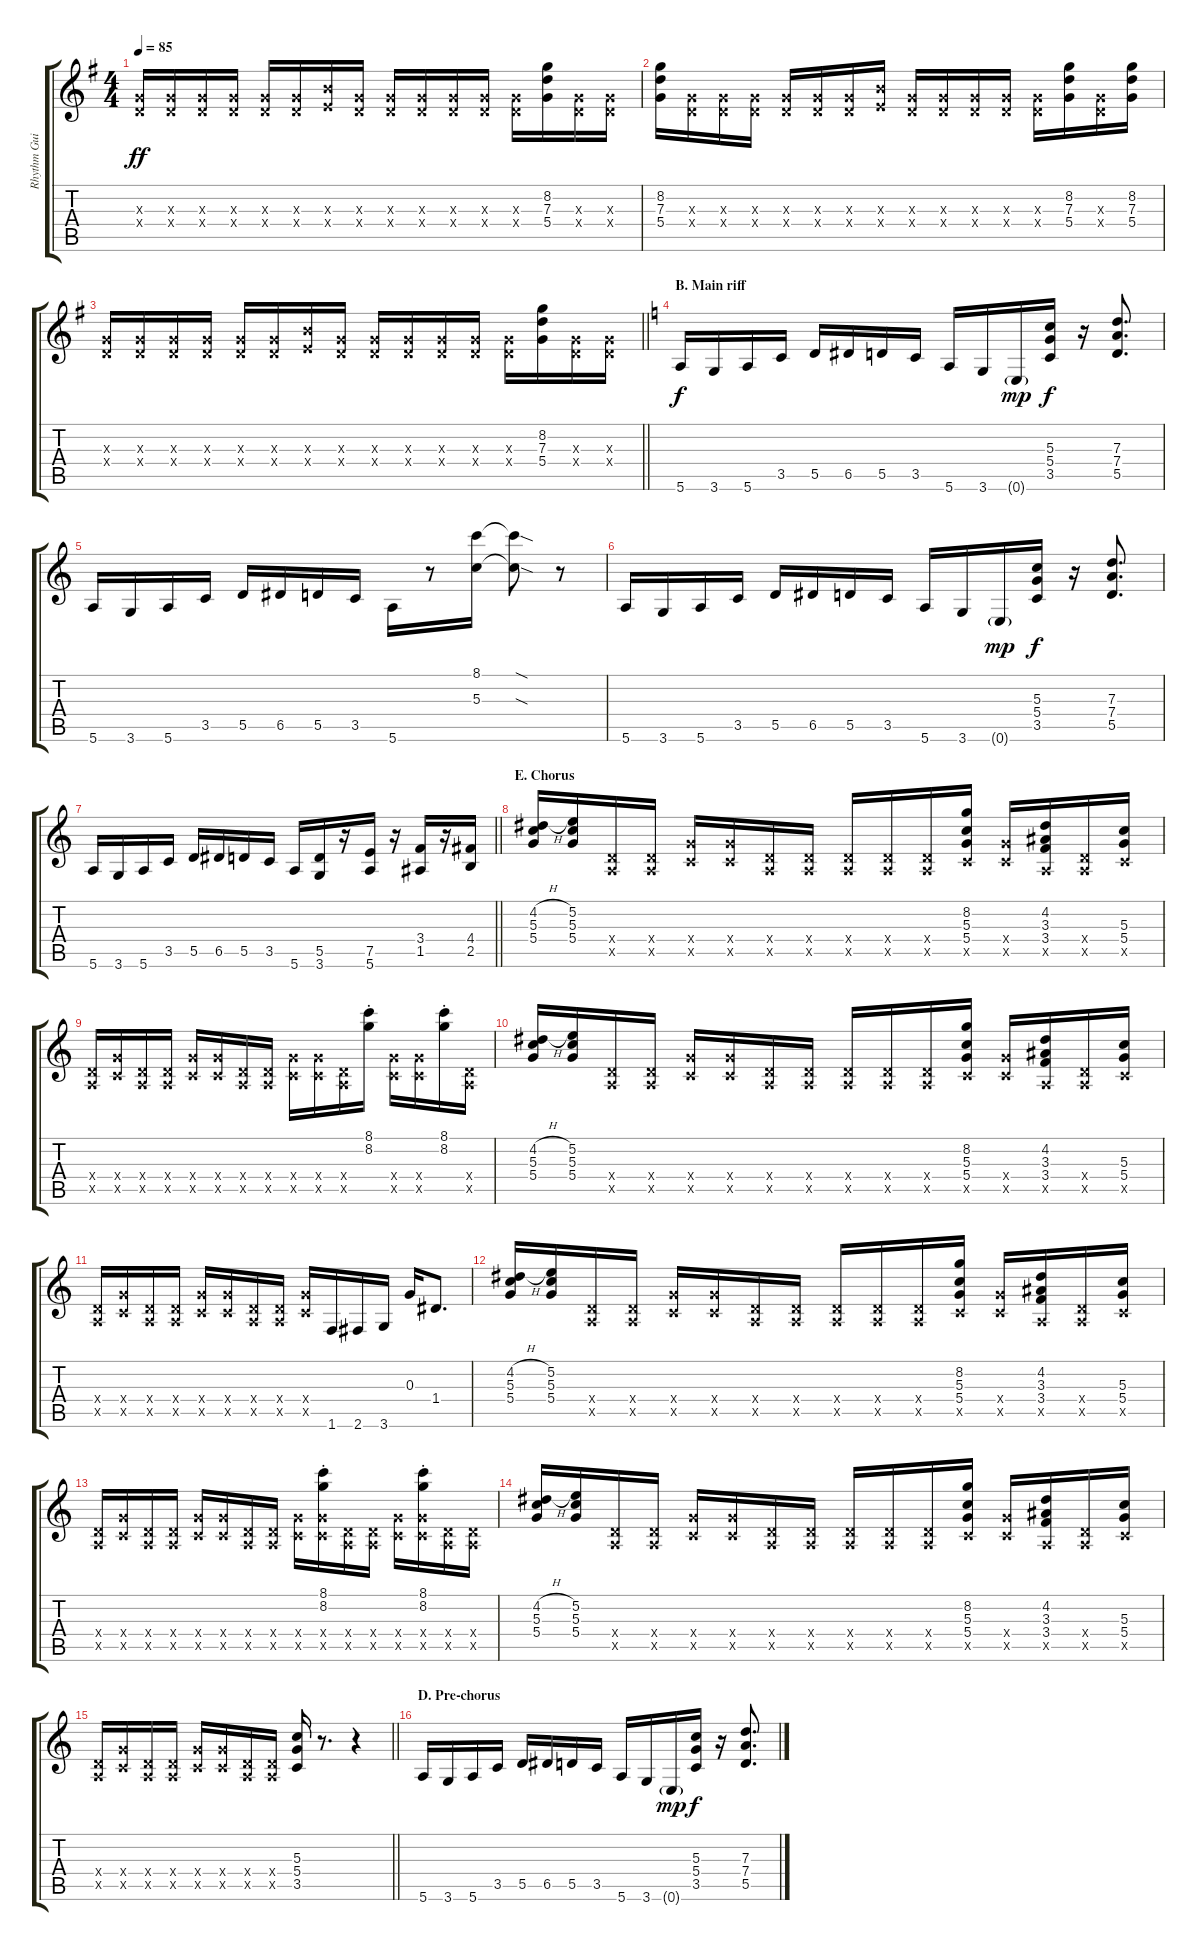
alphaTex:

\track ("Rhythm Guitar (Steve Morse)" "Rhythm Gui") {instrument overdrivenguitar}
\staff {score tabs}
\tuning (E4 B3 G3 D3 A2 E2) {hide}
\ts (4 4)
\tempo 85
\clef g2
\ks eminor
(0.3{x} 0.4{x}).16{dy ff} (0.3{x} 0.4{x}).16 (0.3{x} 0.4{x}).16 (0.3{x} 0.4{x}).16 (0.3{x} 0.4{x}).16 (0.3{x} 0.4{x}).16 (4.3{x} 2.4{x}).16 (0.3{x} 0.4{x}).16 (0.3{x} 0.4{x}).16 (0.3{x} 0.4{x}).16 (0.3{x} 0.4{x}).16 (0.3{x} 0.4{x}).16 (0.3{x} 0.4{x}).16 (8.2 7.3 5.4).16 (0.3{x} 0.4{x}).16 (0.3{x} 0.4{x}).16 |
(8.2 7.3 5.4).16 (0.3{x} 0.4{x}).16 (0.3{x} 0.4{x}).16 (0.3{x} 0.4{x}).16 (0.3{x} 0.4{x}).16 (0.3{x} 0.4{x}).16 (0.3{x} 0.4{x}).16 (4.3{x} 2.4{x}).16 (0.3{x} 0.4{x}).16 (0.3{x} 0.4{x}).16 (0.3{x} 0.4{x}).16 (0.3{x} 0.4{x}).16 (0.3{x} 0.4{x}).16 (8.2 7.3 5.4).16 (0.3{x} 0.4{x}).16 (8.2 7.3 5.4).16 |
\barLineRight lightlight
(0.3{x} 0.4{x}).16 (0.3{x} 0.4{x}).16 (0.3{x} 0.4{x}).16 (0.3{x} 0.4{x}).16 (0.3{x} 0.4{x}).16 (0.3{x} 0.4{x}).16 (4.3{x} 2.4{x}).16 (0.3{x} 0.4{x}).16 (0.3{x} 0.4{x}).16 (0.3{x} 0.4{x}).16 (0.3{x} 0.4{x}).16 (0.3{x} 0.4{x}).16 (0.3{x} 0.4{x}).16 (8.2 7.3 5.4).16 (0.3{x} 0.4{x}).16 (0.3{x} 0.4{x}).16 |
\section ("" "B. Main riff")
\ks aminor
5.6.16{dy f instrument overdrivenguitar} 3.6.16 5.6.16 3.5.16 5.5.16 6.5.16 5.5.16 3.5.16 5.6.16 3.6.16 0.6{g}.16{dy mp} (5.3 5.4 3.5).16{dy f} r.16 (7.3 7.4 5.5).8{d} |
5.6.16 3.6.16 5.6.16 3.5.16 5.5.16 6.5.16 5.5.16 3.5.16 5.6.16 r.8 (8.1 5.3).16 (8.1{sod t} 5.3{sod t}).8 r.8 |
5.6.16 3.6.16 5.6.16 3.5.16 5.5.16 6.5.16 5.5.16 3.5.16 5.6.16 3.6.16 0.6{g}.16{dy mp} (5.3 5.4 3.5).16{dy f} r.16 (7.3 7.4 5.5).8{d} |
\barLineRight lightlight
5.6.16 3.6.16 5.6.16 3.5.16 5.5.16 6.5.16 5.5.16 3.5.16 5.6.16 (5.5 3.6).16 r.16 (7.5 5.6).16 r.16 (3.4 1.5).16 r.16 (4.4 2.5).16 |
\section ("" "E. Chorus")
(4.2{h} 5.3 5.4).16 (5.2 5.3 5.4).16 (0.4{x} 0.5{x}).16 (0.4{x} 0.5{x}).16 (5.4{x} 3.5{x}).16 (5.4{x} 3.5{x}).16 (0.4{x} 0.5{x}).16 (0.4{x} 0.5{x}).16 (0.4{x} 0.5{x}).16 (0.4{x} 0.5{x}).16 (0.4{x} 0.5{x}).16 (8.2 5.3 5.4 3.5{x}).16 (5.4{x} 3.5{x}).16 (4.2 3.3 3.4 0.5{x}).16 (0.4{x} 0.5{x}).16 (5.3 5.4 3.5{x}).16 |
(0.4{x} 0.5{x}).16 (5.4{x} 3.5{x}).16 (0.4{x} 0.5{x}).16 (0.4{x} 0.5{x}).16 (5.4{x} 3.5{x}).16 (5.4{x} 3.5{x}).16 (0.4{x} 0.5{x}).16 (0.4{x} 0.5{x}).16 (5.4{x} 3.5{x}).16 (5.4{x} 3.5{x}).16 (0.4{x} 0.5{x}).16 (8.1{st} 8.2{st}).16 (5.4{x} 3.5{x}).16 (5.4{x} 3.5{x}).16 (8.1{st} 8.2{st}).16 (0.4{x} 0.5{x}).16 |
(4.2{h} 5.3 5.4).16 (5.2 5.3 5.4).16 (0.4{x} 0.5{x}).16 (0.4{x} 0.5{x}).16 (5.4{x} 3.5{x}).16 (5.4{x} 3.5{x}).16 (0.4{x} 0.5{x}).16 (0.4{x} 0.5{x}).16 (0.4{x} 0.5{x}).16 (0.4{x} 0.5{x}).16 (0.4{x} 0.5{x}).16 (8.2 5.3 5.4 3.5{x}).16 (5.4{x} 3.5{x}).16 (4.2 3.3 3.4 0.5{x}).16 (0.4{x} 0.5{x}).16 (5.3 5.4 3.5{x}).16 |
(0.4{x} 0.5{x}).16 (5.4{x} 3.5{x}).16 (0.4{x} 0.5{x}).16 (0.4{x} 0.5{x}).16 (5.4{x} 3.5{x}).16 (5.4{x} 3.5{x}).16 (0.4{x} 0.5{x}).16 (0.4{x} 0.5{x}).16 (5.4{x} 3.5{x}).16 1.6.16 2.6.16 3.6.16 0.3.16 1.4.8{d} |
(4.2{h} 5.3 5.4).16 (5.2 5.3 5.4).16 (0.4{x} 0.5{x}).16 (0.4{x} 0.5{x}).16 (5.4{x} 3.5{x}).16 (5.4{x} 3.5{x}).16 (0.4{x} 0.5{x}).16 (0.4{x} 0.5{x}).16 (0.4{x} 0.5{x}).16 (0.4{x} 0.5{x}).16 (0.4{x} 0.5{x}).16 (8.2 5.3 5.4 3.5{x}).16 (5.4{x} 3.5{x}).16 (4.2 3.3 3.4 0.5{x}).16 (0.4{x} 0.5{x}).16 (5.3 5.4 3.5{x}).16 |
(0.4{x} 0.5{x}).16 (5.4{x} 3.5{x}).16 (0.4{x} 0.5{x}).16 (0.4{x} 0.5{x}).16 (5.4{x} 3.5{x}).16 (5.4{x} 3.5{x}).16 (0.4{x} 0.5{x}).16 (0.4{x} 0.5{x}).16 (5.4{x} 3.5{x}).16 (8.1{st} 8.2{st} 5.4{x} 3.5{x}).16 (0.4{x} 0.5{x}).16 (0.4{x} 0.5{x}).16 (5.4{x} 3.5{x}).16 (8.1{st} 8.2{st} 5.4{x} 3.5{x}).16 (0.4{x} 0.5{x}).16 (0.4{x} 0.5{x}).16 |
(4.2{h} 5.3 5.4).16 (5.2 5.3 5.4).16 (0.4{x} 0.5{x}).16 (0.4{x} 0.5{x}).16 (5.4{x} 3.5{x}).16 (5.4{x} 3.5{x}).16 (0.4{x} 0.5{x}).16 (0.4{x} 0.5{x}).16 (0.4{x} 0.5{x}).16 (0.4{x} 0.5{x}).16 (0.4{x} 0.5{x}).16 (8.2 5.3 5.4 3.5{x}).16 (5.4{x} 3.5{x}).16 (4.2 3.3 3.4 0.5{x}).16 (0.4{x} 0.5{x}).16 (5.3 5.4 3.5{x}).16 |
\barLineRight lightlight
(0.4{x} 0.5{x}).16 (5.4{x} 3.5{x}).16 (0.4{x} 0.5{x}).16 (0.4{x} 0.5{x}).16 (5.4{x} 3.5{x}).16 (5.4{x} 3.5{x}).16 (0.4{x} 0.5{x}).16 (0.4{x} 0.5{x}).16 (5.3 5.4 3.5).16 r.8{d} r.4 |
\section ("" "D. Pre-chorus")
5.6.16 3.6.16 5.6.16 3.5.16 5.5.16 6.5.16 5.5.16 3.5.16 5.6.16 3.6.16 0.6{g}.16{dy mp} (5.3 5.4 3.5).16{dy f} r.16 (7.3 7.4 5.5).8{d}
